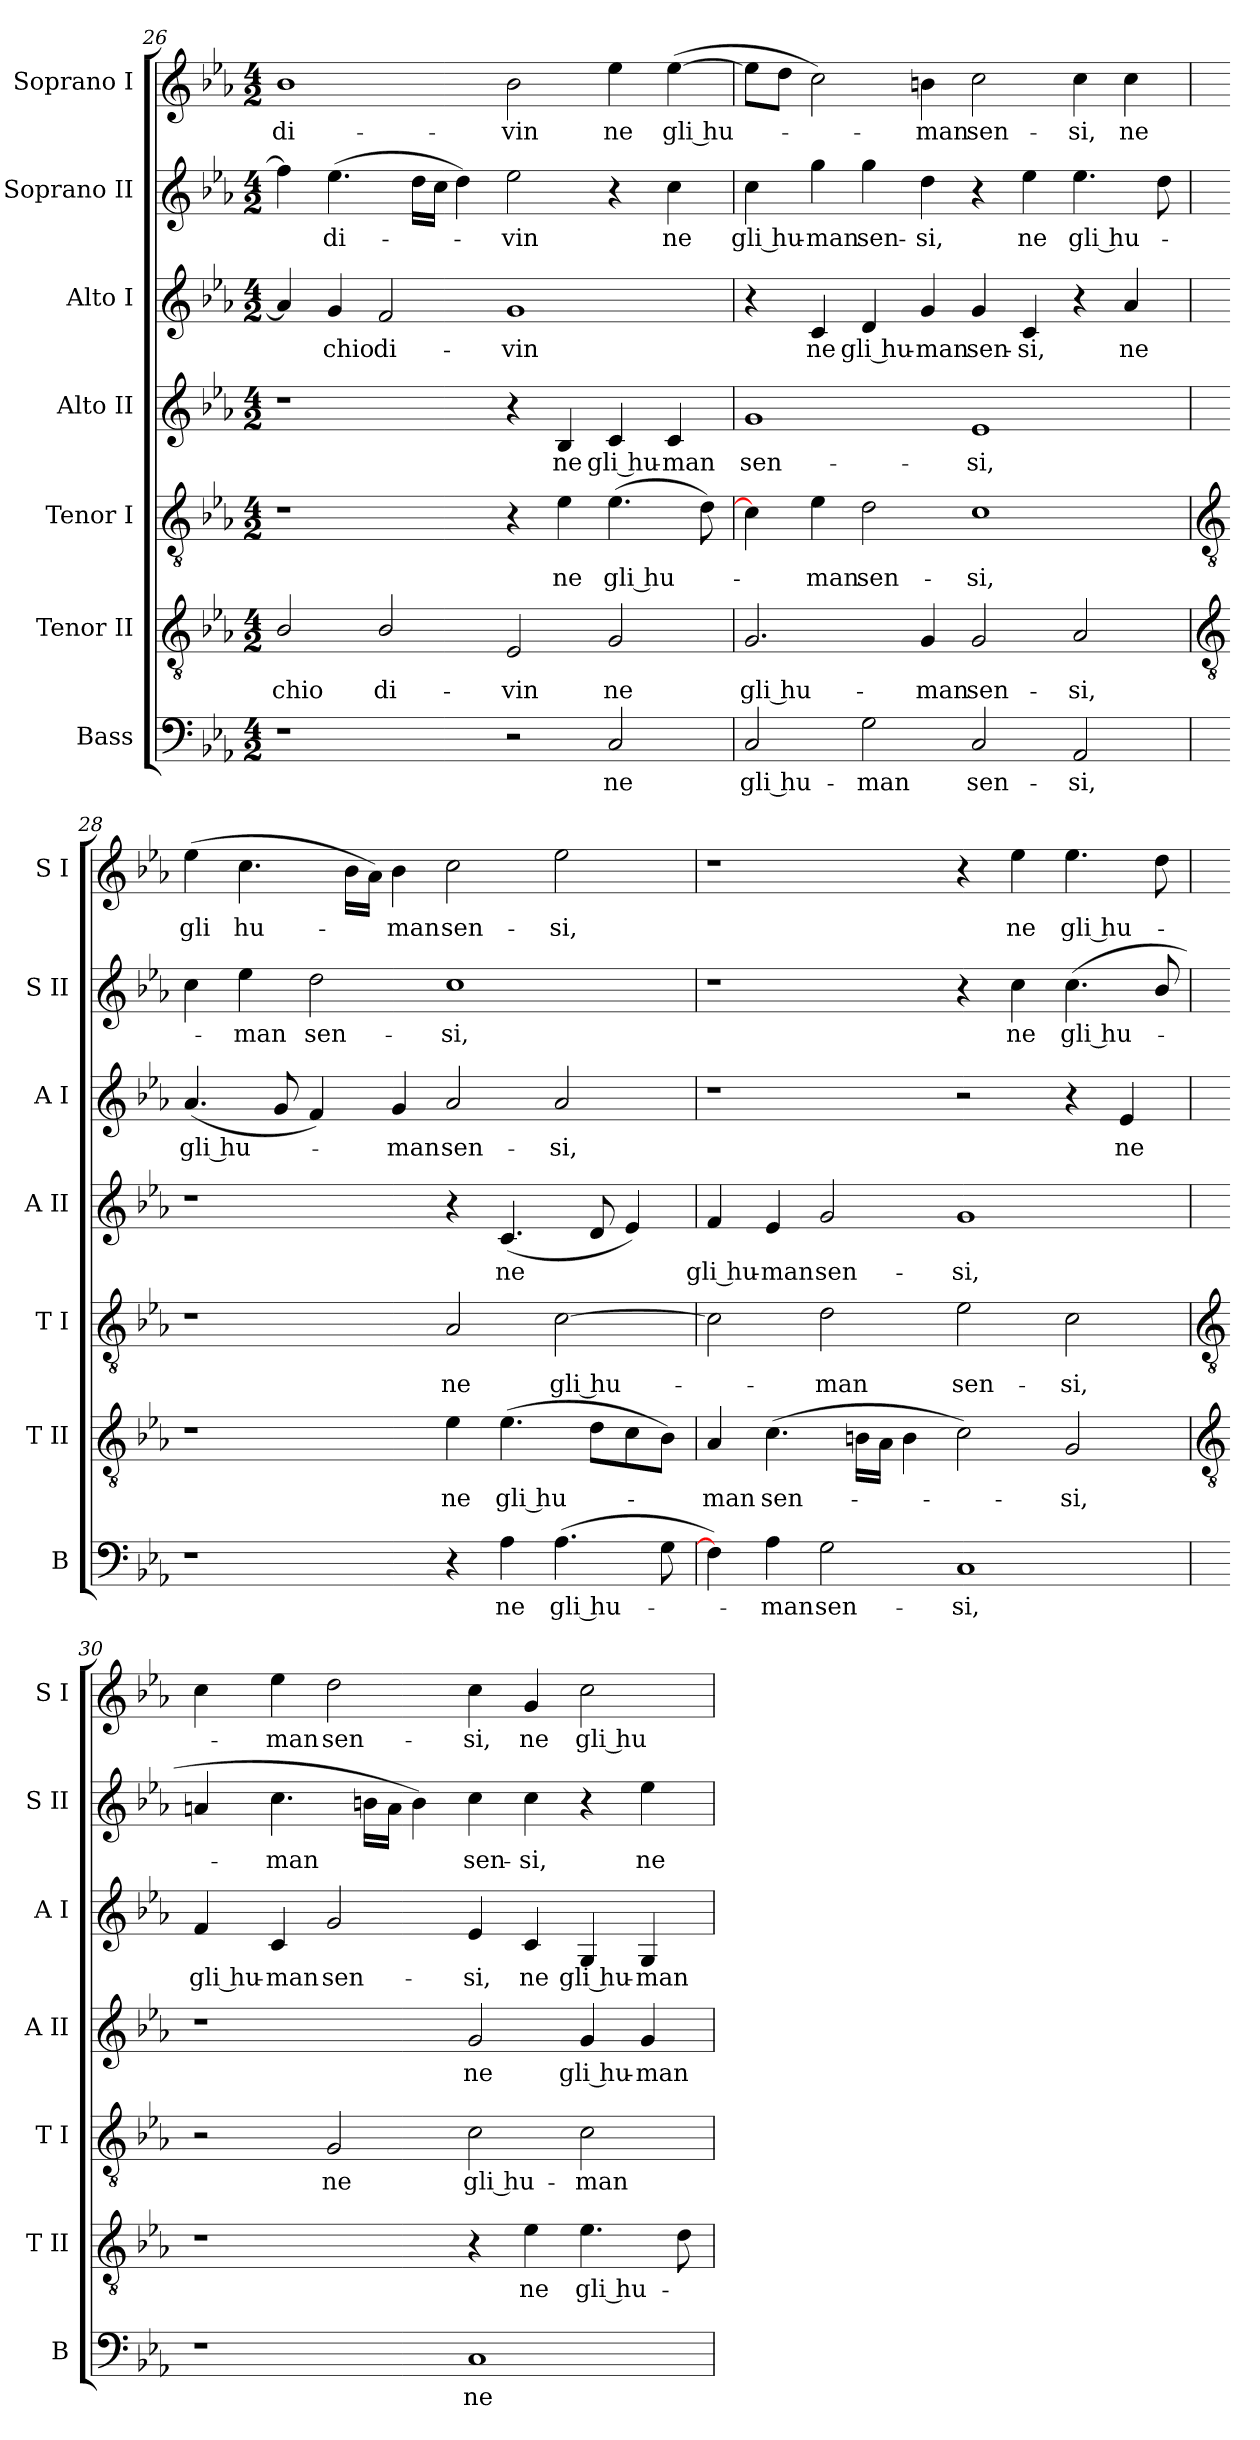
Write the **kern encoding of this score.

**kern	**text	**kern	**text	**kern	**text	**kern	**text	**kern	**text	**kern	**text	**kern	**text
*part7	*part7	*part6	*part6	*part5	*part5	*part4	*part4	*part3	*part3	*part2	*part2	*part1	*part1
*staff7	*staff7	*staff6	*staff6	*staff5	*staff5	*staff4	*staff4	*staff3	*staff3	*staff2	*staff2	*staff1	*staff1
*I"Bass	*	*I"Tenor II	*	*I"Tenor I	*	*I"Alto II	*	*I"Alto I	*	*I"Soprano II	*	*I"Soprano I	*
*I'B	*	*I'T II	*	*I'T I	*	*I'A II	*	*I'A I	*	*I'S II	*	*I'S I	*
*clefF4	*	*clefGv2	*	*clefGv2	*	*clefG2	*	*clefG2	*	*clefG2	*	*clefG2	*
*k[b-e-a-]	*	*k[b-e-a-]	*	*k[b-e-a-]	*	*k[b-e-a-]	*	*k[b-e-a-]	*	*k[b-e-a-]	*	*k[b-e-a-]	*
*E-:	*	*E-:	*	*E-:	*	*E-:	*	*E-:	*	*E-:	*	*E-:	*
*M4/2	*	*M4/2	*	*M4/2	*	*M4/2	*	*M4/2	*	*M4/2	*	*M4/2	*
=26	=26	=26	=26	=26	=26	=26	=26	=26	=26	=26	=26	=26	=26
!	!	!	!LO:LY:b	!	!	!	!	!	!	!	!	!	!LO:LY:b
1r	.	2B-/	-chio	1r	.	1r	.	4a-]	.	4ff]	.	1b-	di-
!	!	!	!	!	!	!	!	!	!LO:LY:b	!	!LO:LY:b	!	!
.	.	.	.	.	.	.	.	4g	chio	(>4.ee-	di-	.	.
!	!	!	!LO:LY:b	!	!	!	!	!	!LO:LY:b	!	!	!	!
.	.	2B-/	di-	.	.	.	.	2f	di-	.	.	.	.
.	.	.	.	.	.	.	.	.	.	16ddLL	.	.	.
.	.	.	.	.	.	.	.	.	.	16ccJJ	.	.	.
.	.	.	.	.	.	.	.	.	.	4dd)	.	.	.
!	!	!	!LO:LY:b	!	!	!	!	!	!LO:LY:b	!	!LO:LY:b	!	!LO:LY:b
2r	.	2E-	-vin	4r	.	4r	.	1g	-vin	2ee-	vin	2b-	-vin
!	!	!	!	!	!LO:LY:b	!	!LO:LY:b	!	!	!	!	!	!
.	.	.	.	4e-	ne	4B-	ne	.	.	.	.	.	.
!	!LO:LY:b	!	!LO:LY:b	!	!LO:LY:b	!	!LO:LY:b	!	!	!	!	!	!LO:LY:b
2C	ne	2G	ne	(>4.e-	gli hu-	4c	gli hu-	.	.	4r	.	4ee-	ne
!	!	!	!	!	!	!	!LO:LY:b	!	!	!	!LO:LY:b	!	!LO:LY:b
.	.	.	.	.	.	4c	-man	.	.	4cc	ne	(>[4ee-	gli hu-
.	.	.	.	8d)	.	.	.	.	.	.	.	.	.
=27	=27	=27	=27	=27	=27	=27	=27	=27	=27	=27	=27	=27	=27
!	!LO:LY:b	!	!LO:LY:b	!	!	!	!LO:LY:b	!	!	!	!LO:LY:b	!	!
2C	gli hu-	2.G	gli hu-	4c]	.	1g	sen-	4r	.	4cc	gli hu-	8ee-L]	.
.	.	.	.	.	.	.	.	.	.	.	.	8ddJ	.
!	!	!	!	!	!LO:LY:b	!	!	!	!LO:LY:b	!	!LO:LY:b	!	!
.	.	.	.	4e-	man	.	.	4c	ne	4gg	-man	2cc)	.
!	!LO:LY:b	!	!	!	!LO:LY:b	!	!	!	!LO:LY:b	!	!LO:LY:b	!	!
2G	-man	.	.	2d	sen-	.	.	4d	gli hu-	4gg	sen-	.	.
!	!	!	!LO:LY:b	!	!	!	!	!	!LO:LY:b	!	!LO:LY:b	!	!LO:LY:b
.	.	4G	-man	.	.	.	.	4g	-man	4dd	-si,	4bn	man
!	!LO:LY:b	!	!LO:LY:b	!	!LO:LY:b	!	!LO:LY:b	!	!LO:LY:b	!	!	!	!LO:LY:b
2C	sen-	2G	sen-	1c	-si,	1e-	-si,	4g	sen-	4r	.	2cc	sen-
!	!	!	!	!	!	!	!	!	!LO:LY:b	!	!LO:LY:b	!	!
.	.	.	.	.	.	.	.	4c	-si,	4ee-	ne	.	.
!	!LO:LY:b	!	!LO:LY:b	!	!	!	!	!	!	!	!LO:LY:b	!	!LO:LY:b
2AA-	-si,	2A-	-si,	.	.	.	.	4r	.	4.ee-	gli hu-	4cc	-si,
!	!	!	!	!	!	!	!	!	!LO:LY:b	!	!	!	!LO:LY:b
.	.	.	.	.	.	.	.	4a-	ne	.	.	4cc	ne
.	.	.	.	.	.	.	.	.	.	8dd	.	.	.
!!LO:LB:g=z
=28	=28	=28	=28	=28	=28	=28	=28	=28	=28	=28	=28	=28	=28
*	*	*clefGv2	*	*clefGv2	*	*	*	*	*	*	*	*	*
!	!	!	!	!	!	!	!	!	!LO:LY:b	!	!	!	!LO:LY:b
1r	.	1r	.	1r	.	1r	.	(<4.a-	gli hu-	4cc	.	(>4ee-	gli
!	!	!	!	!	!	!	!	!	!	!	!LO:LY:b	!	!LO:LY:b
.	.	.	.	.	.	.	.	.	.	4ee-	man	4.cc	hu-
.	.	.	.	.	.	.	.	8gL	.	.	.	.	.
!	!	!	!	!	!	!	!	!	!	!	!LO:LY:b	!	!
.	.	.	.	.	.	.	.	4f)	.	2dd	sen-	.	.
.	.	.	.	.	.	.	.	.	.	.	.	16b-\LL	.
.	.	.	.	.	.	.	.	.	.	.	.	16a-\JJ)	.
!	!	!	!	!	!	!	!	!	!LO:LY:b	!	!	!	!LO:LY:b
.	.	.	.	.	.	.	.	4g	man	.	.	4b-	man
!	!	!	!LO:LY:b	!	!LO:LY:b	!	!	!	!LO:LY:b	!	!LO:LY:b	!	!LO:LY:b
4r	.	4e-	ne	2A-	ne	4r	.	2a-	sen-	1cc	-si,	2cc	sen-
!	!LO:LY:b	!	!LO:LY:b	!	!	!	!LO:LY:b	!	!	!	!	!	!
4A-	ne	(>4.e-	gli hu-	.	.	(<4.c	ne	.	.	.	.	.	.
!	!LO:LY:b	!	!	!	!LO:LY:b	!	!	!	!LO:LY:b	!	!	!	!LO:LY:b
(>4.A-	gli hu-	.	.	[2c	gli hu-	.	.	2a-	-si,	.	.	2ee-	-si,
.	.	8dL	.	.	.	8d	.	.	.	.	.	.	.
.	.	8c	.	.	.	4e-)	.	.	.	.	.	.	.
8G	.	8B-J)	.	.	.	.	.	.	.	.	.	.	.
=29	=29	=29	=29	=29	=29	=29	=29	=29	=29	=29	=29	=29	=29
!	!	!	!LO:LY:b	!	!	!	!LO:LY:b	!	!	!	!	!	!
4F])	.	4A-	man	2c]	.	4f	gli hu-	1r	.	1r	.	1r	.
!	!LO:LY:b	!	!LO:LY:b	!	!	!	!LO:LY:b	!	!	!	!	!	!
4A-	man	(>4.c	sen-	.	.	4e-	-man	.	.	.	.	.	.
!	!LO:LY:b	!	!	!	!LO:LY:b	!	!LO:LY:b	!	!	!	!	!	!
2G	sen-	.	.	2d	man	2g	sen-	.	.	.	.	.	.
.	.	16Bn\LL	.	.	.	.	.	.	.	.	.	.	.
.	.	16A-\JJ	.	.	.	.	.	.	.	.	.	.	.
.	.	4B	.	.	.	.	.	.	.	.	.	.	.
!	!LO:LY:b	!	!	!	!LO:LY:b	!	!LO:LY:b	!	!	!	!	!	!
1C	-si,	2c)	.	2e-	sen-	1g	-si,	2r	.	4r	.	4r	.
!	!	!	!	!	!	!	!	!	!	!	!LO:LY:b	!	!LO:LY:b
.	.	.	.	.	.	.	.	.	.	4cc	ne	4ee-	ne
!	!	!	!LO:LY:b	!	!LO:LY:b	!	!	!	!	!	!LO:LY:b	!	!LO:LY:b
.	.	2G	si,	2c	-si,	.	.	4r	.	(>4.cc	gli hu-	4.ee-	gli hu-
!	!	!	!	!	!	!	!	!	!LO:LY:b	!	!	!	!
.	.	.	.	.	.	.	.	4e-	ne	.	.	.	.
.	.	.	.	.	.	.	.	.	.	8b-/L	.	8dd	.
!!LO:LB:g=z
=30	=30	=30	=30	=30	=30	=30	=30	=30	=30	=30	=30	=30	=30
*	*	*clefGv2	*	*clefGv2	*	*	*	*	*	*	*	*	*
!	!	!	!	!	!	!	!	!	!LO:LY:b	!	!	!	!
1r	.	1r	.	2r	.	1r	.	4f	gli hu-	4an	.	4cc	.
!	!	!	!	!	!	!	!	!	!LO:LY:b	!	!LO:LY:b	!	!LO:LY:b
.	.	.	.	.	.	.	.	4c	-man	4.cc	man	4ee-	man
!	!	!	!	!	!LO:LY:b	!	!	!	!LO:LY:b	!	!	!	!LO:LY:b
.	.	.	.	2G	ne	.	.	2g	sen-	.	.	2dd	sen-
.	.	.	.	.	.	.	.	.	.	16bn\LL	.	.	.
.	.	.	.	.	.	.	.	.	.	16a\JJ	.	.	.
.	.	.	.	.	.	.	.	.	.	4b)	.	.	.
!	!LO:LY:b	!	!	!	!LO:LY:b	!	!LO:LY:b	!	!LO:LY:b	!	!LO:LY:b	!	!LO:LY:b
1C	ne	4r	.	2c	gli hu-	2g	ne	4e-	-si,	4cc	sen-	4cc	-si,
!	!	!	!LO:LY:b	!	!	!	!	!	!LO:LY:b	!	!LO:LY:b	!	!LO:LY:b
.	.	4e-	ne	.	.	.	.	4c	ne	4cc	-si,	4g	ne
!	!	!	!LO:LY:b	!	!LO:LY:b	!	!LO:LY:b	!	!LO:LY:b	!	!	!	!LO:LY:b
.	.	4.e-	gli hu-	2c	-man	4g	gli hu-	4G	gli hu-	4r	.	2cc	gli hu-
!	!	!	!	!	!	!	!LO:LY:b	!	!LO:LY:b	!	!LO:LY:b	!	!
.	.	.	.	.	.	4g	-man	4G	-man	4ee-	ne	.	.
.	.	8d	.	.	.	.	.	.	.	.	.	.	.
=	=	=	=	=	=	=	=	=	=	=	=	=	=
*-	*-	*-	*-	*-	*-	*-	*-	*-	*-	*-	*-	*-	*-
